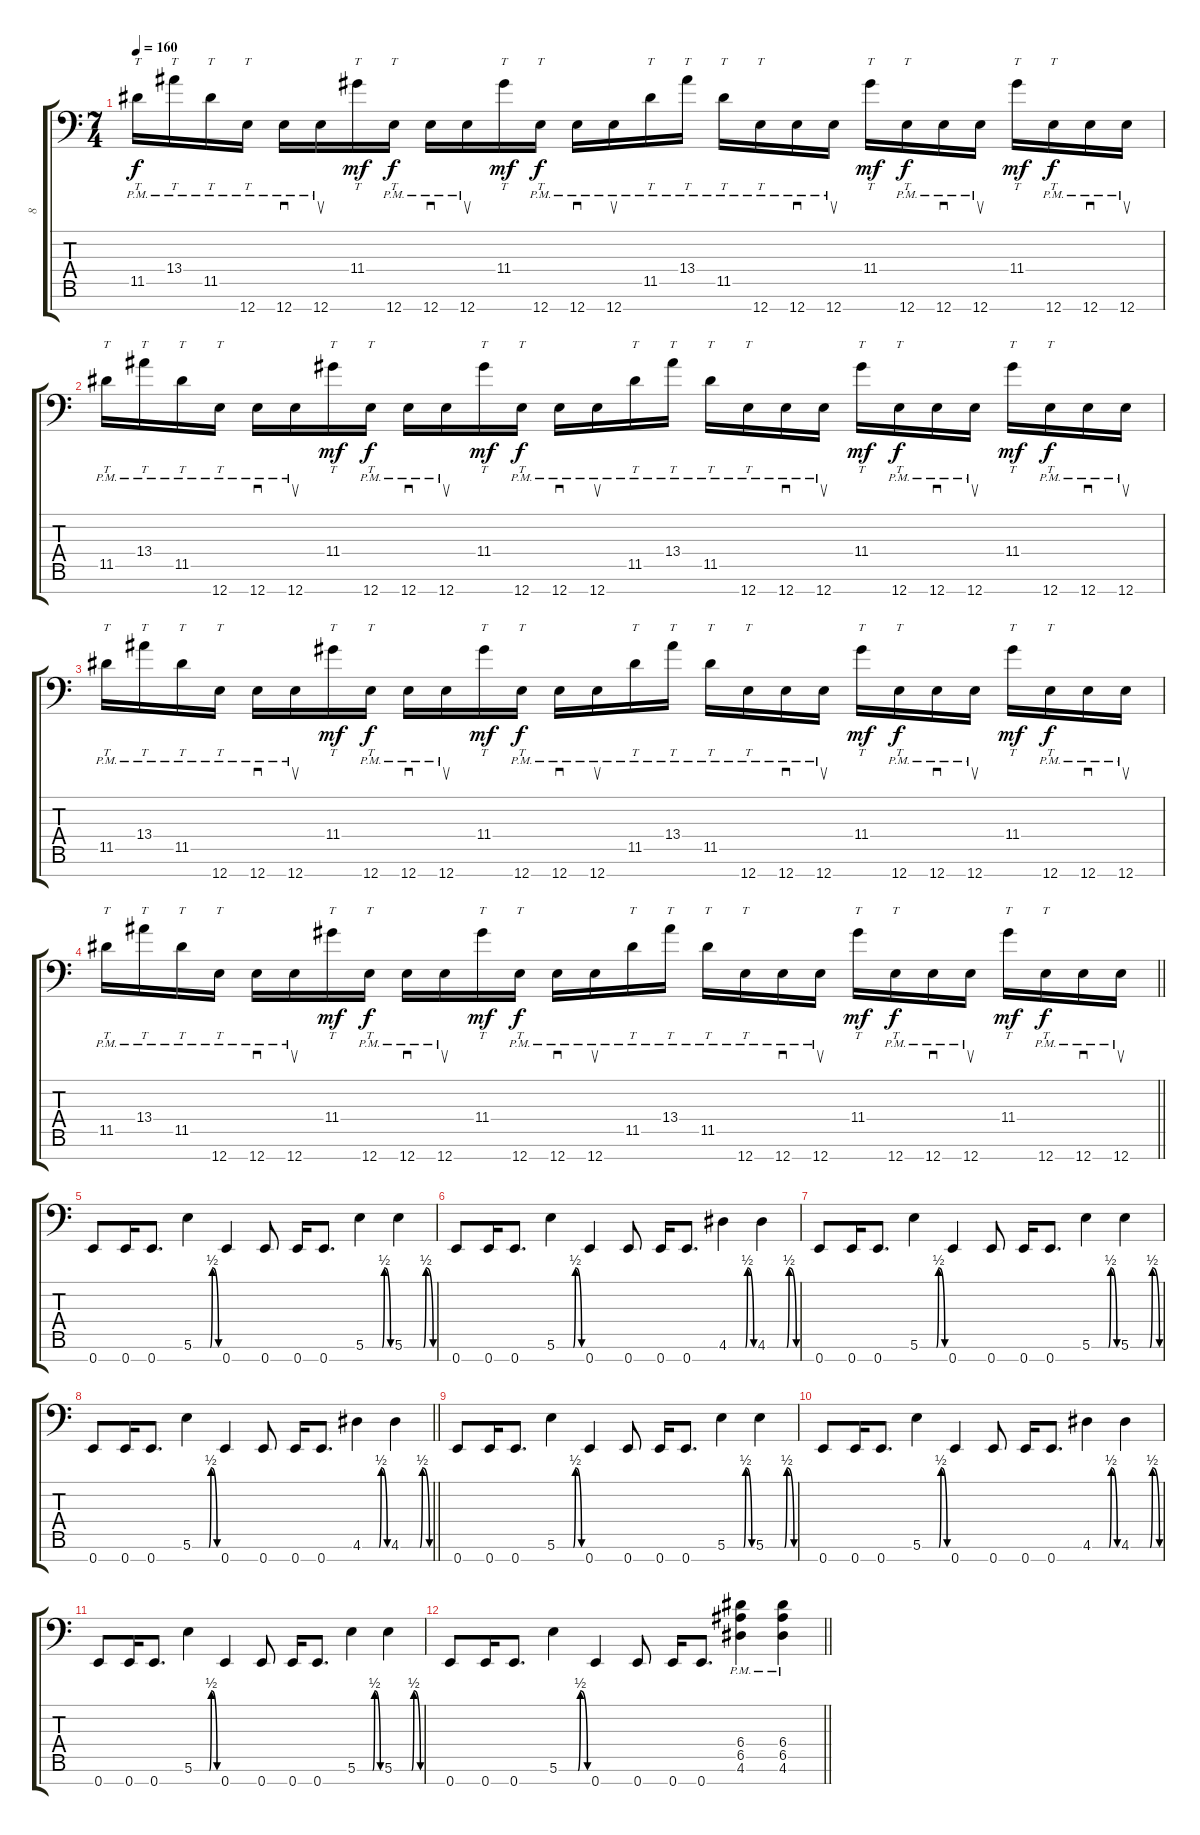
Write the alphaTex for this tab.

\track ("8 " "8 ") {instrument distortionguitar}
\staff {score tabs}
\tuning (B3 G3 D3 A2 E2 B1 E1) {hide}
\ts (7 4)
\section ("" "")
\tempo 160
\clef f4
\ks c
11.5{pm}.16{tt dy f} 13.4{pm}.16{tt} 11.5{pm}.16{tt} 12.7{pm}.16{tt} 12.7{pm}.16{sd} 12.7{pm}.16{su} 11.4.16{tt dy mf} 12.7{pm}.16{tt dy f} 12.7{pm}.16{sd} 12.7{pm}.16{su} 11.4.16{tt dy mf} 12.7{pm}.16{tt dy f} 12.7{pm}.16{sd} 12.7{pm}.16{su} 11.5{pm}.16{tt} 13.4{pm}.16{tt} 11.5{pm}.16{tt} 12.7{pm}.16{tt} 12.7{pm}.16{sd} 12.7{pm}.16{su} 11.4.16{tt dy mf} 12.7{pm}.16{tt dy f} 12.7{pm}.16{sd} 12.7{pm}.16{su} 11.4.16{tt dy mf} 12.7{pm}.16{tt dy f} 12.7{pm}.16{sd} 12.7{pm}.16{su} |
11.5{pm}.16{tt} 13.4{pm}.16{tt} 11.5{pm}.16{tt} 12.7{pm}.16{tt} 12.7{pm}.16{sd} 12.7{pm}.16{su} 11.4.16{tt dy mf} 12.7{pm}.16{tt dy f} 12.7{pm}.16{sd} 12.7{pm}.16{su} 11.4.16{tt dy mf} 12.7{pm}.16{tt dy f} 12.7{pm}.16{sd} 12.7{pm}.16{su} 11.5{pm}.16{tt} 13.4{pm}.16{tt} 11.5{pm}.16{tt} 12.7{pm}.16{tt} 12.7{pm}.16{sd} 12.7{pm}.16{su} 11.4.16{tt dy mf} 12.7{pm}.16{tt dy f} 12.7{pm}.16{sd} 12.7{pm}.16{su} 11.4.16{tt dy mf} 12.7{pm}.16{tt dy f} 12.7{pm}.16{sd} 12.7{pm}.16{su} |
11.5{pm}.16{tt} 13.4{pm}.16{tt} 11.5{pm}.16{tt} 12.7{pm}.16{tt} 12.7{pm}.16{sd} 12.7{pm}.16{su} 11.4.16{tt dy mf} 12.7{pm}.16{tt dy f} 12.7{pm}.16{sd} 12.7{pm}.16{su} 11.4.16{tt dy mf} 12.7{pm}.16{tt dy f} 12.7{pm}.16{sd} 12.7{pm}.16{su} 11.5{pm}.16{tt} 13.4{pm}.16{tt} 11.5{pm}.16{tt} 12.7{pm}.16{tt} 12.7{pm}.16{sd} 12.7{pm}.16{su} 11.4.16{tt dy mf} 12.7{pm}.16{tt dy f} 12.7{pm}.16{sd} 12.7{pm}.16{su} 11.4.16{tt dy mf} 12.7{pm}.16{tt dy f} 12.7{pm}.16{sd} 12.7{pm}.16{su} |
\barLineRight lightlight
11.5{pm}.16{tt} 13.4{pm}.16{tt} 11.5{pm}.16{tt} 12.7{pm}.16{tt} 12.7{pm}.16{sd} 12.7{pm}.16{su} 11.4.16{tt dy mf} 12.7{pm}.16{tt dy f} 12.7{pm}.16{sd} 12.7{pm}.16{su} 11.4.16{tt dy mf} 12.7{pm}.16{tt dy f} 12.7{pm}.16{sd} 12.7{pm}.16{su} 11.5{pm}.16{tt} 13.4{pm}.16{tt} 11.5{pm}.16{tt} 12.7{pm}.16{tt} 12.7{pm}.16{sd} 12.7{pm}.16{su} 11.4.16{tt dy mf} 12.7{pm}.16{tt dy f} 12.7{pm}.16{sd} 12.7{pm}.16{su} 11.4.16{tt dy mf} 12.7{pm}.16{tt dy f} 12.7{pm}.16{sd} 12.7{pm}.16{su} |
\section ("" "")
0.7.8 0.7.16 0.7.8{d} 5.6{be (custom 0 0 30 0 40 0 45 2 60 0)}.4 0.7.4 0.7.8 0.7.16 0.7.8{d} 5.6{be (custom 0 0 30 0 40 0 45 2 60 0)}.4 5.6{be (custom 0 0 30 0 40 0 45 2 60 0)}.4 |
0.7.8 0.7.16 0.7.8{d} 5.6{be (custom 0 0 30 0 40 0 45 2 60 0)}.4 0.7.4 0.7.8 0.7.16 0.7.8{d} 4.6{be (custom 0 0 30 0 40 0 45 2 60 0)}.4 4.6{be (custom 0 0 30 0 40 0 45 2 60 0)}.4 |
0.7.8 0.7.16 0.7.8{d} 5.6{be (custom 0 0 30 0 40 0 45 2 60 0)}.4 0.7.4 0.7.8 0.7.16 0.7.8{d} 5.6{be (custom 0 0 30 0 40 0 45 2 60 0)}.4 5.6{be (custom 0 0 30 0 40 0 45 2 60 0)}.4 |
\barLineRight lightlight
0.7.8 0.7.16 0.7.8{d} 5.6{be (custom 0 0 30 0 40 0 45 2 60 0)}.4 0.7.4 0.7.8 0.7.16 0.7.8{d} 4.6{be (custom 0 0 30 0 40 0 45 2 60 0)}.4 4.6{be (custom 0 0 30 0 40 0 45 2 60 0)}.4 |
0.7.8 0.7.16 0.7.8{d} 5.6{be (custom 0 0 30 0 40 0 45 2 60 0)}.4 0.7.4 0.7.8 0.7.16 0.7.8{d} 5.6{be (custom 0 0 30 0 40 0 45 2 60 0)}.4 5.6{be (custom 0 0 30 0 40 0 45 2 60 0)}.4 |
0.7.8 0.7.16 0.7.8{d} 5.6{be (custom 0 0 30 0 40 0 45 2 60 0)}.4 0.7.4 0.7.8 0.7.16 0.7.8{d} 4.6{be (custom 0 0 30 0 40 0 45 2 60 0)}.4 4.6{be (custom 0 0 30 0 40 0 45 2 60 0)}.4 |
0.7.8 0.7.16 0.7.8{d} 5.6{be (custom 0 0 30 0 40 0 45 2 60 0)}.4 0.7.4 0.7.8 0.7.16 0.7.8{d} 5.6{be (custom 0 0 30 0 40 0 45 2 60 0)}.4 5.6{be (custom 0 0 30 0 40 0 45 2 60 0)}.4 |
\barLineRight lightlight
0.7.8 0.7.16 0.7.8{d} 5.6{be (custom 0 0 30 0 40 0 45 2 60 0)}.4 0.7.4 0.7.8 0.7.16 0.7.8{d} (6.4{pm} 6.5{pm} 4.6{pm}).4 (6.4{pm} 6.5{pm} 4.6{pm}).4
